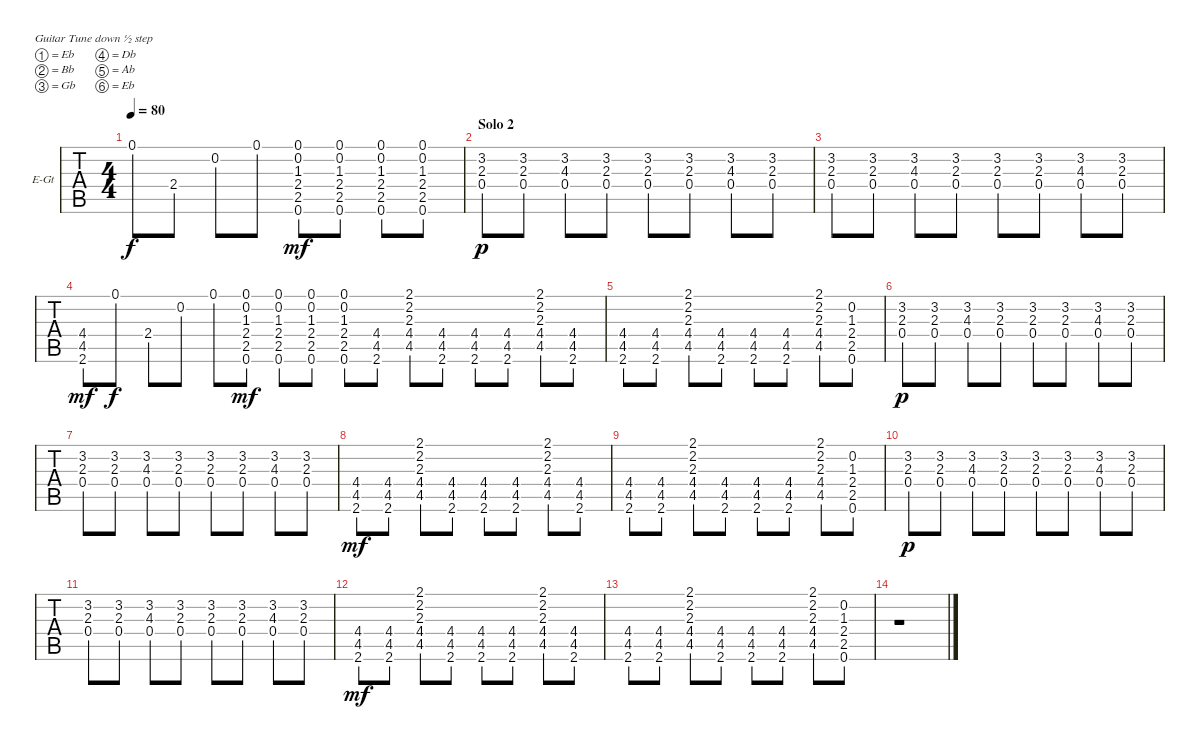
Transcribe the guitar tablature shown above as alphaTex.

\bracketExtendMode groupsimilarinstruments
\firstSystemTrackNameOrientation horizontal
\otherSystemsTrackNameOrientation horizontal
\chordDiagramsInScore
\track ("Guitar -1/2 Step" "E-Gt") {instrument electricguitarclean}
\staff {tabs}
\tuning (Eb4 Bb3 Gb3 Db3 Ab2 Eb2)
\ts (4 4)
\tempo 80
\clef g2
\scale
0.333333
\ks c
0.1.8{dy f} 2.4.8 0.2.8 0.1.8 (0.6 2.5 2.4 1.3 0.2 0.1).8{dy mf} (0.6 2.5 2.4 1.3 0.2 0.1).8 (0.6 2.5 2.4 1.3 0.2 0.1).8 (0.6 2.5 2.4 1.3 0.2 0.1).8 |
\section ("" "Solo 2")
\scale
0.333333 (3.2 2.3 0.4).8{dy p} (3.2 2.3 0.4).8 (3.2 4.3 0.4).8 (3.2 2.3 0.4).8 (3.2 2.3 0.4).8 (3.2 2.3 0.4).8 (3.2 4.3 0.4).8 (3.2 2.3 0.4).8 |
\scale
0.333333 (3.2 2.3 0.4).8 (3.2 2.3 0.4).8 (3.2 4.3 0.4).8 (3.2 2.3 0.4).8 (3.2 2.3 0.4).8 (3.2 2.3 0.4).8 (3.2 4.3 0.4).8 (3.2 2.3 0.4).8 |
\scale
0.333333 (4.4 4.5 2.6).8{dy mf} 0.1.8{dy f} 2.4.8 0.2.8 0.1.8 (0.6 2.5 2.4 1.3 0.2 0.1).8{dy mf} (0.6 2.5 2.4 1.3 0.2 0.1).8 (0.6 2.5 2.4 1.3 0.2 0.1).8 (0.6 2.5 2.4 1.3 0.2 0.1).8 (4.4 4.5 2.6).8 (2.1 2.2 2.3 4.4 4.5).8 (4.4 4.5 2.6).8 (4.4 4.5 2.6).8 (4.4 4.5 2.6).8 (2.1 2.2 2.3 4.4 4.5).8 (4.4 4.5 2.6).8 |
\scale
0.333333 (4.4 4.5 2.6).8 (4.4 4.5 2.6).8 (2.1 2.2 2.3 4.4 4.5).8 (4.4 4.5 2.6).8 (4.4 4.5 2.6).8 (4.4 4.5 2.6).8 (2.1 2.2 2.3 4.4 4.5).8 (0.6 2.5 2.4 1.3 0.2).8 |
\scale
0.333333 (3.2 2.3 0.4).8{dy p} (3.2 2.3 0.4).8 (3.2 4.3 0.4).8 (3.2 2.3 0.4).8 (3.2 2.3 0.4).8 (3.2 2.3 0.4).8 (3.2 4.3 0.4).8 (3.2 2.3 0.4).8 |
\scale
0.333333 (3.2 2.3 0.4).8 (3.2 2.3 0.4).8 (3.2 4.3 0.4).8 (3.2 2.3 0.4).8 (3.2 2.3 0.4).8 (3.2 2.3 0.4).8 (3.2 4.3 0.4).8 (3.2 2.3 0.4).8 |
\scale
0.333333 (4.4 4.5 2.6).8{dy mf} (4.4 4.5 2.6).8 (2.1 2.2 2.3 4.4 4.5).8 (4.4 4.5 2.6).8 (4.4 4.5 2.6).8 (4.4 4.5 2.6).8 (2.1 2.2 2.3 4.4 4.5).8 (4.4 4.5 2.6).8 |
\scale
0.333333 (4.4 4.5 2.6).8 (4.4 4.5 2.6).8 (2.1 2.2 2.3 4.4 4.5).8 (4.4 4.5 2.6).8 (4.4 4.5 2.6).8 (4.4 4.5 2.6).8 (2.1 2.2 2.3 4.4 4.5).8 (0.6 2.5 2.4 1.3 0.2).8 |
\scale
0.333333 (3.2 2.3 0.4).8{dy p} (3.2 2.3 0.4).8 (3.2 4.3 0.4).8 (3.2 2.3 0.4).8 (3.2 2.3 0.4).8 (3.2 2.3 0.4).8 (3.2 4.3 0.4).8 (3.2 2.3 0.4).8 |
\scale
0.333333 (3.2 2.3 0.4).8 (3.2 2.3 0.4).8 (3.2 4.3 0.4).8 (3.2 2.3 0.4).8 (3.2 2.3 0.4).8 (3.2 2.3 0.4).8 (3.2 4.3 0.4).8 (3.2 2.3 0.4).8 |
\scale
0.333333 (4.4 4.5 2.6).8{dy mf} (4.4 4.5 2.6).8 (2.1 2.2 2.3 4.4 4.5).8 (4.4 4.5 2.6).8 (4.4 4.5 2.6).8 (4.4 4.5 2.6).8 (2.1 2.2 2.3 4.4 4.5).8 (4.4 4.5 2.6).8 |
\scale
0.333333 (4.4 4.5 2.6).8 (4.4 4.5 2.6).8 (2.1 2.2 2.3 4.4 4.5).8 (4.4 4.5 2.6).8 (4.4 4.5 2.6).8 (4.4 4.5 2.6).8 (2.1 2.2 2.3 4.4 4.5).8 (0.6 2.5 2.4 1.3 0.2).8 |
r.1
